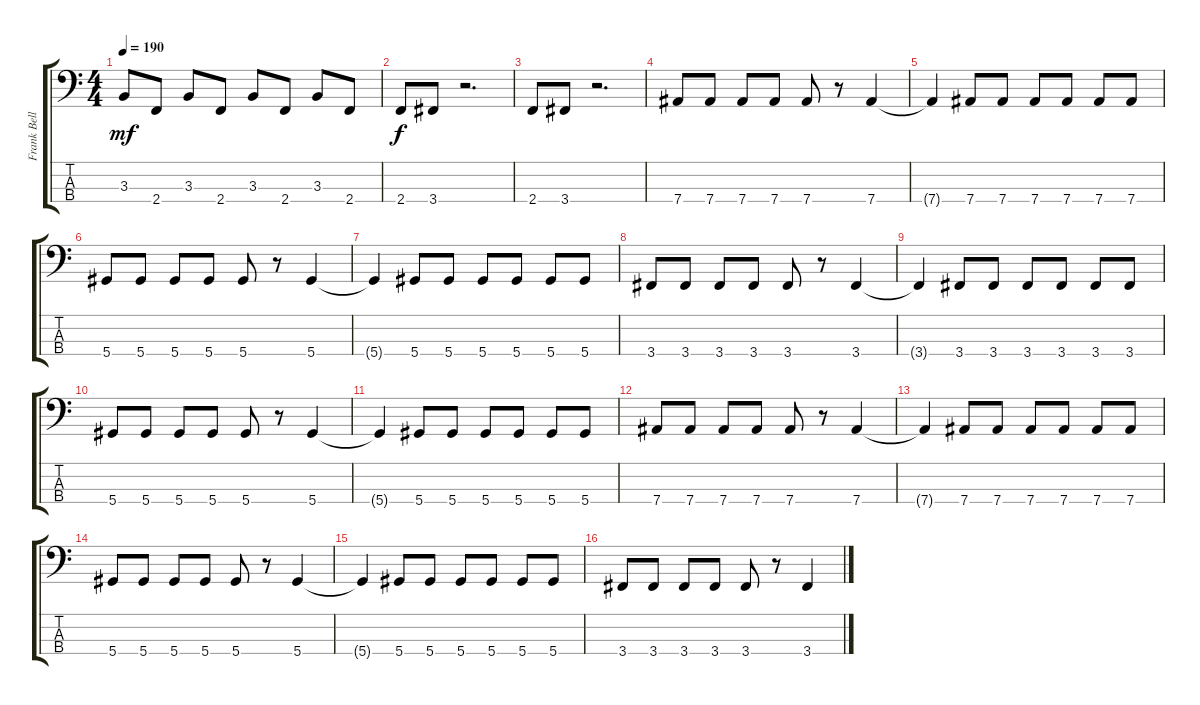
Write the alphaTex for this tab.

\track ("Frank Bello" "Frank Bell") {instrument electricbassfinger}
\staff {score tabs}
\tuning (Gb2 Db2 Ab1 Eb1) {hide}
\ts (4 4)
\tempo 190
\clef f4
\ks c
3.3.8{dy mf} 2.4.8 3.3.8 2.4.8 3.3.8 2.4.8 3.3.8 2.4.8 |
2.4.8{dy f} 3.4.8 r.2{d} |
2.4.8 3.4.8 r.2{d} |
7.4.8 7.4.8 7.4.8 7.4.8 7.4.8 r.8 7.4.4 |
7.4{t}.4 7.4.8 7.4.8 7.4.8 7.4.8 7.4.8 7.4.8 |
5.4.8 5.4.8 5.4.8 5.4.8 5.4.8 r.8 5.4.4 |
5.4{t}.4 5.4.8 5.4.8 5.4.8 5.4.8 5.4.8 5.4.8 |
3.4.8 3.4.8 3.4.8 3.4.8 3.4.8 r.8 3.4.4 |
3.4{t}.4 3.4.8 3.4.8 3.4.8 3.4.8 3.4.8 3.4.8 |
5.4.8 5.4.8 5.4.8 5.4.8 5.4.8 r.8 5.4.4 |
5.4{t}.4 5.4.8 5.4.8 5.4.8 5.4.8 5.4.8 5.4.8 |
7.4.8 7.4.8 7.4.8 7.4.8 7.4.8 r.8 7.4.4 |
7.4{t}.4 7.4.8 7.4.8 7.4.8 7.4.8 7.4.8 7.4.8 |
5.4.8 5.4.8 5.4.8 5.4.8 5.4.8 r.8 5.4.4 |
5.4{t}.4 5.4.8 5.4.8 5.4.8 5.4.8 5.4.8 5.4.8 |
3.4.8 3.4.8 3.4.8 3.4.8 3.4.8 r.8 3.4.4
